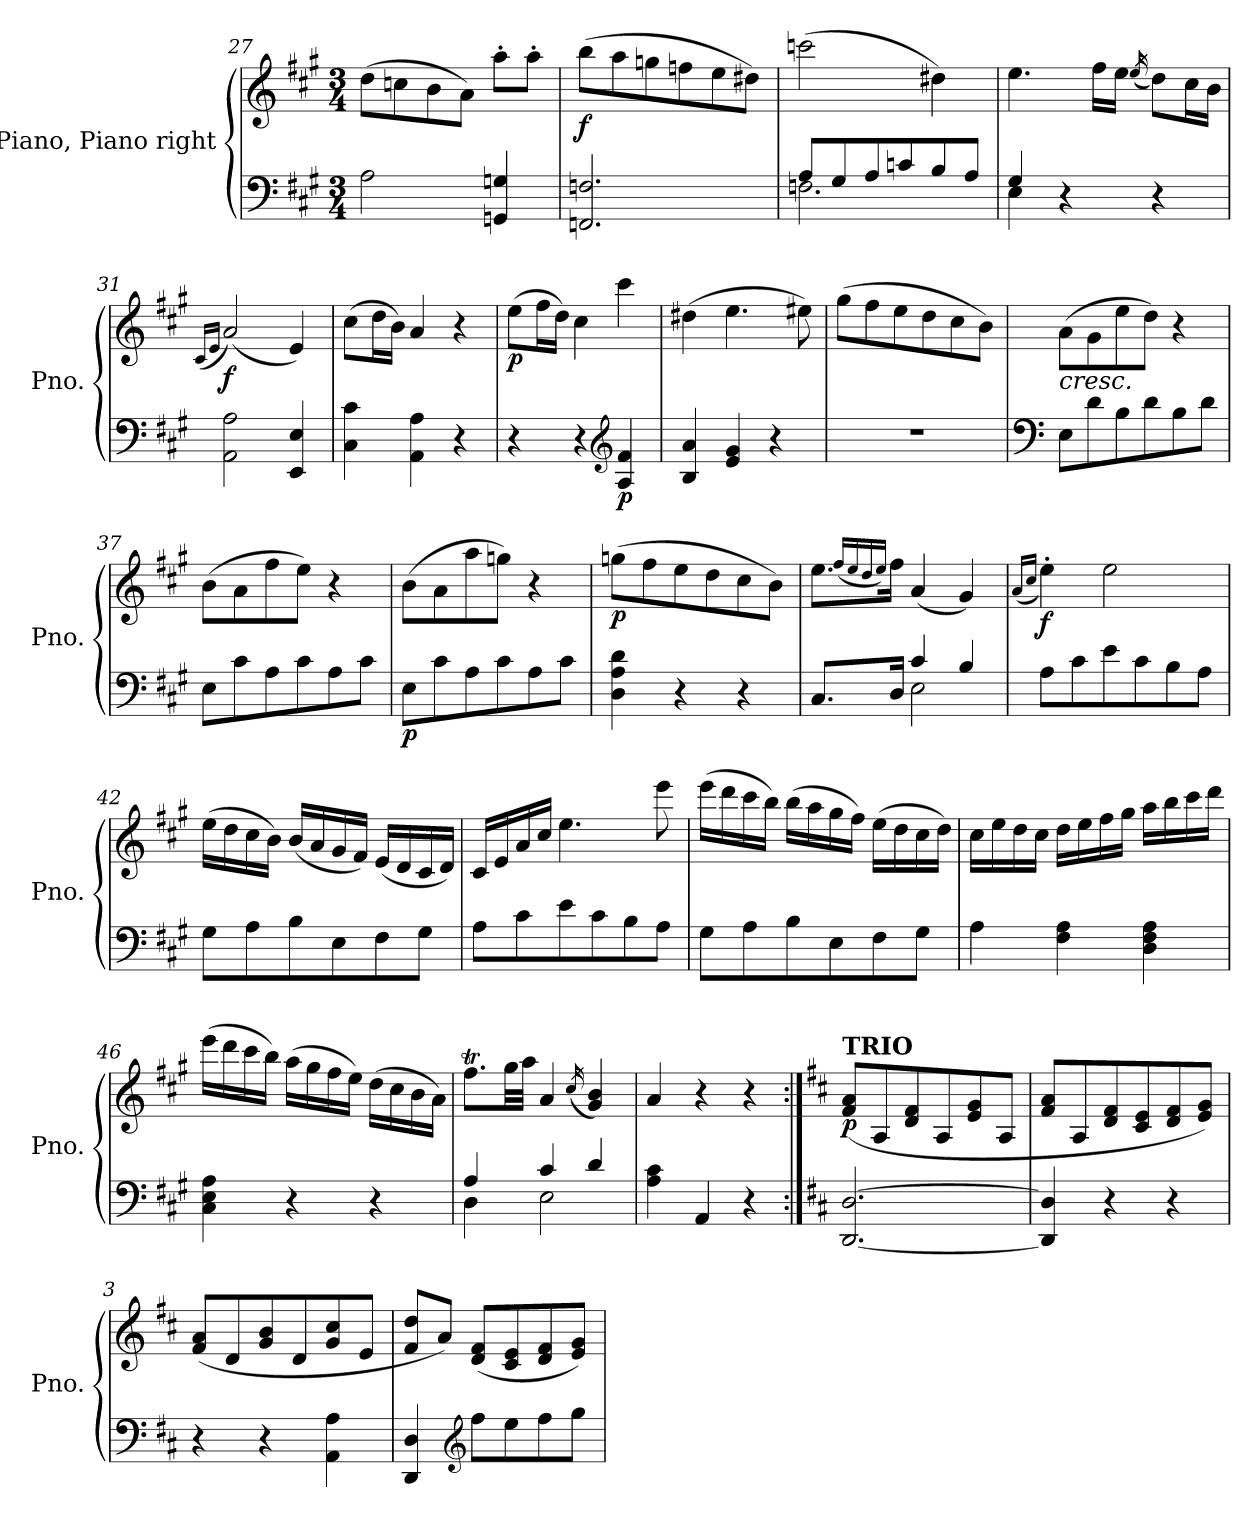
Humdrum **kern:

**kern	**kern	**dynam
*part1	*part1	*part1
*staff2	*staff1	*staff1/2
*I"Piano, Piano right	*	*
*I'Pno.	*	*
*clefF4	*clefG2	*
*k[f#c#g#]	*k[f#c#g#]	*
*M3/4	*M3/4	*
=27	=27	=27
2A\	(>8dd\L	.
.	8ccn\	.
.	8b\	.
.	8a\J)	.
4GGn/ 4Gn/	8aa'\L	.
.	8aa'\J	.
=28	=28	=28
!	!	!LO:DY:b
2.FFn/ 2.Fn/	(>8bb\L	f
.	8aa\	.
.	8ggn\	.
.	8ffn\	.
.	8ee\	.
.	8dd#X\J)	.
=29	=29	=29
*^	*	*
8A/L	2.Fn\	(>2cccn\	.
8G#/	.	.	.
8A/	.	.	.
8cn/	.	.	.
8B/	.	4dd#X\)	.
8A/J	.	.	.
=30	=30	=30	=30
4G#/	4E\	4.ee\	.
4r	2ryy	.	.
.	.	16ff#\LL	.
.	.	16ee\JJ	.
.	.	(<16qee/	.
4r	.	8dd\L)	.
.	.	16cc#\L	.
.	.	16b\JJ	.
*v	*v	*	*
=31	=31	=31
.	(<16qc#/LL	.
.	16qe/JJ	.
!	!	!LO:DY:b
2AA\ 2A\	(<2a/)	f
4EE/ 4E/	4e/)	.
=32	=32	=32
4C#\ 4c#\	(>8cc#\L	.
.	16dd\L	.
.	16b\JJ)	.
4AA\ 4A\	4a/	.
4r	4r	.
=33	=33	=33
!	!	!LO:DY:b
4r	(>8ee\L	p
.	16ff#\L	.
.	16dd\JJ)	.
4r	4cc#\	.
*clefG2	*	*
!	!	!LO:DY:b=2
4A/ 4f#/	4ccc#\	p
=34	=34	=34
4B/ 4a/	(>4dd#X\	.
4e/ 4g#/	4.ee\	.
4r	.	.
.	8ee#X\)	.
=35	=35	=35
2.r	(>8gg#\L	.
.	8ff#\	.
.	8ee\	.
.	8dd\	.
.	8cc#\	.
.	8b\J)	.
=36	=36	=36
*clefF4	*	*
!	!LO:TX:b:i:t=cresc.	!
8E\L	(>8a\L	.
8d\	8g#\	.
8B\	8ee\	.
8d\	8dd\J)	.
8B\	4r	.
8d\J	.	.
=37	=37	=37
8E\L	(>8b\L	.
8c#\	8a\	.
8A\	8ff#\	.
8c#\	8ee\J)	.
8A\	4r	.
8c#\J	.	.
=38	=38	=38
!	!	!LO:DY:b=2
8E\L	(>8b\L	p
8c#\	8a\	.
8A\	8aa\	.
8c#\	8ggn\J)	.
8A\	4r	.
8c#\J	.	.
=39	=39	=39
!	!	!LO:DY:b
4D\ 4A\ 4d\	(>8ggn\L	p
.	8ff#\	.
4r	8ee\	.
.	8dd\	.
4r	8cc#\	.
.	8b\J)	.
=40	=40	=40
*^	*	*
8.C#/L	4ryy	8.ee\L	.
.	.	(<16qff#/LL	.
.	.	16qee/	.
.	.	16qdd/	.
.	.	16qee/JJ)	.
16D/Jk	.	16ff#\Jk	.
4c#/	2E\	(<4a/	.
4B/	.	4g#/)	.
*v	*v	*	*
=41	=41	=41
.	(<16qa/LL	.
.	16qcc#/JJ	.
!	!	!LO:DY:b
8A\L	4ee'\)	f
8c#\	.	.
8e\	2ee\	.
8c#\	.	.
8B\	.	.
8A\J	.	.
=42	=42	=42
8G#\L	(>16ee\LL	.
.	16dd\	.
8A\	16cc#\	.
.	16b\JJ)	.
8B\	(<16b/LL	.
.	16a/	.
8E\	16g#/	.
.	16f#/JJ)	.
8F#\	(<16e/LL	.
.	16d/	.
8G#\J	16c#/	.
.	16d/JJ)	.
=43	=43	=43
8A\L	16c#/LL	.
.	16e/	.
8c#\	16a/	.
.	16cc#/JJ	.
8e\	4.ee\	.
8c#\	.	.
8B\	.	.
8A\J	8eee\	.
=44	=44	=44
8G#\L	(>16eee\LL	.
.	16ddd\	.
8A\	16ccc#\	.
.	16bb\JJ)	.
8B\	(>16bb\LL	.
.	16aa\	.
8E\	16gg#\	.
.	16ff#\JJ)	.
8F#\	(>16ee\LL	.
.	16dd\	.
8G#\J	16cc#\	.
.	16dd\JJ)	.
=45	=45	=45
4A\	16cc#\LL	.
.	16ee\	.
.	16dd\	.
.	16cc#\JJ	.
4F#\ 4A\	16dd\LL	.
.	16ee\	.
.	16ff#\	.
.	16gg#\JJ	.
4D\ 4F#\ 4A\	16aa\LL	.
.	16bb\	.
.	16ccc#\	.
.	16ddd\JJ	.
=46	=46	=46
4C#\ 4E\ 4A\	(>16eee\LL	.
.	16ddd\	.
.	16ccc#\	.
.	16bb\JJ)	.
4r	(>16aa\LL	.
.	16gg#\	.
.	16ff#\	.
.	16ee\JJ)	.
4r	(>16dd\LL	.
.	16cc#\	.
.	16b\	.
.	16a\JJ)	.
=47	=47	=47
*^	*	*
4A/	4D\	8.ff#T\L	.
.	.	32gg#\LL	.
.	.	32aa\JJJ	.
4c#/	2E\	4a/	.
.	.	(>16qcc#/	.
4d/	.	4g#/ 4b/)	.
*v	*v	*	*
=48	=48	=48
4A\ 4c#\	4a/	.
4AA/	4r	.
4r	4r	.
=1:|!	=1:|!	=1:|!
*k[f#c#]	*k[f#c#]	*
!	!LO:TX:a:B:t=TRIO	!
!	!	!LO:DY:b
[2.DD/ [2.D/	(<8f#/ 8a/L	p
.	8A/	.
.	8d/ 8f#/	.
.	8A/	.
.	8e/ 8g/	.
.	8A/J	.
=2	=2	=2
4DD/] 4D/]	8f#/ 8a/L	.
.	8A/	.
4r	8d/ 8f#/	.
.	8c#/ 8e/	.
4r	8d/ 8f#/	.
.	8e/ 8g/J)	.
=3	=3	=3
4r	(<8f#/ 8a/L	.
.	8d/	.
4r	8g/ 8b/	.
.	8d/	.
4AA\ 4A\	8g/ 8cc#/	.
.	8e/J	.
=4	=4	=4
4DD/ 4D/	8f#/ 8dd/L	.
.	8a/J)	.
*clefG2	*	*
8ff#\L	(<8d/ 8f#/L	.
8ee\	8c#/ 8e/	.
8ff#\	8d/ 8f#/	.
8gg\J	8e/ 8g/J)	.
=	=	=
*-	*-	*-
